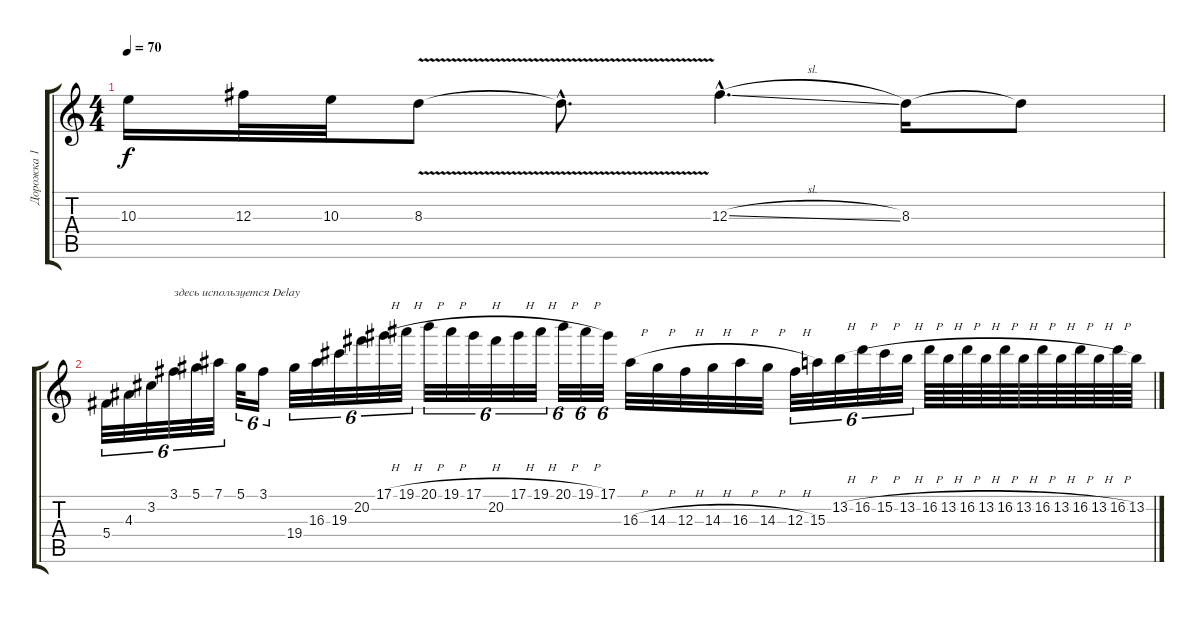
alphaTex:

\track ("Дорожка 1" "Дорожка 1") {instrument overdrivenguitar}
\staff {score tabs}
\tuning (Eb4 Bb3 Gb3 Db3 Ab2 Eb2) {hide}
\ts (4 4)
\tempo 70
\clef g2
\ks c
10.3.16{dy f} 12.3.32 10.3.32 8.3{v}.8 8.3{hac t}.8{d} 12.3{sl hac}.4{d} 8.3.16 8.3{t}.8 |
5.4.32{tu (6 4)} 4.3.32{tu (6 4)} 3.2.32{tu (6 4)} 3.1.32{tu (6 4) txt "здесь используется Delay"} 5.1.32{tu (6 4)} 7.1.32{tu (6 4)} 5.1.32{tu (6 4)} 3.1.16{tu (6 4)} 19.4.32{tu (6 4)} 16.3.32{tu (6 4)} 19.3.32{tu (6 4)} 20.2.32{tu (6 4)} 17.1{h}.32{tu (6 4)} 19.1{h}.32{tu (6 4)} 20.1{h}.32{tu (6 4)} 19.1{h}.32{tu (6 4)} 17.1{h}.32{tu (6 4)} 20.2.32{tu (6 4)} 17.1{h}.32{tu (6 4)} 19.1{h}.32{tu (6 4)} 20.1{h}.32{tu (6 4)} 19.1{h}.32{tu (6 4)} 17.1.32{tu (6 4)} 16.3{h}.32 14.3{h}.32 12.3{h}.32 14.3{h}.32 16.3{h}.32 14.3{h}.32 12.3{h}.32{tu (6 4)} 15.3.32{tu (6 4)} 13.2{h}.32{tu (6 4)} 16.2{h}.32{tu (6 4)} 15.2{h}.32{tu (6 4)} 13.2{h}.32{tu (6 4)} 16.2{h}.64 13.2{h}.64 16.2{h}.64 13.2{h}.64 16.2{h}.64 13.2{h}.64 16.2{h}.64 13.2{h}.64 16.2{h}.64 13.2{h}.64 16.2{h}.64 13.2.64
